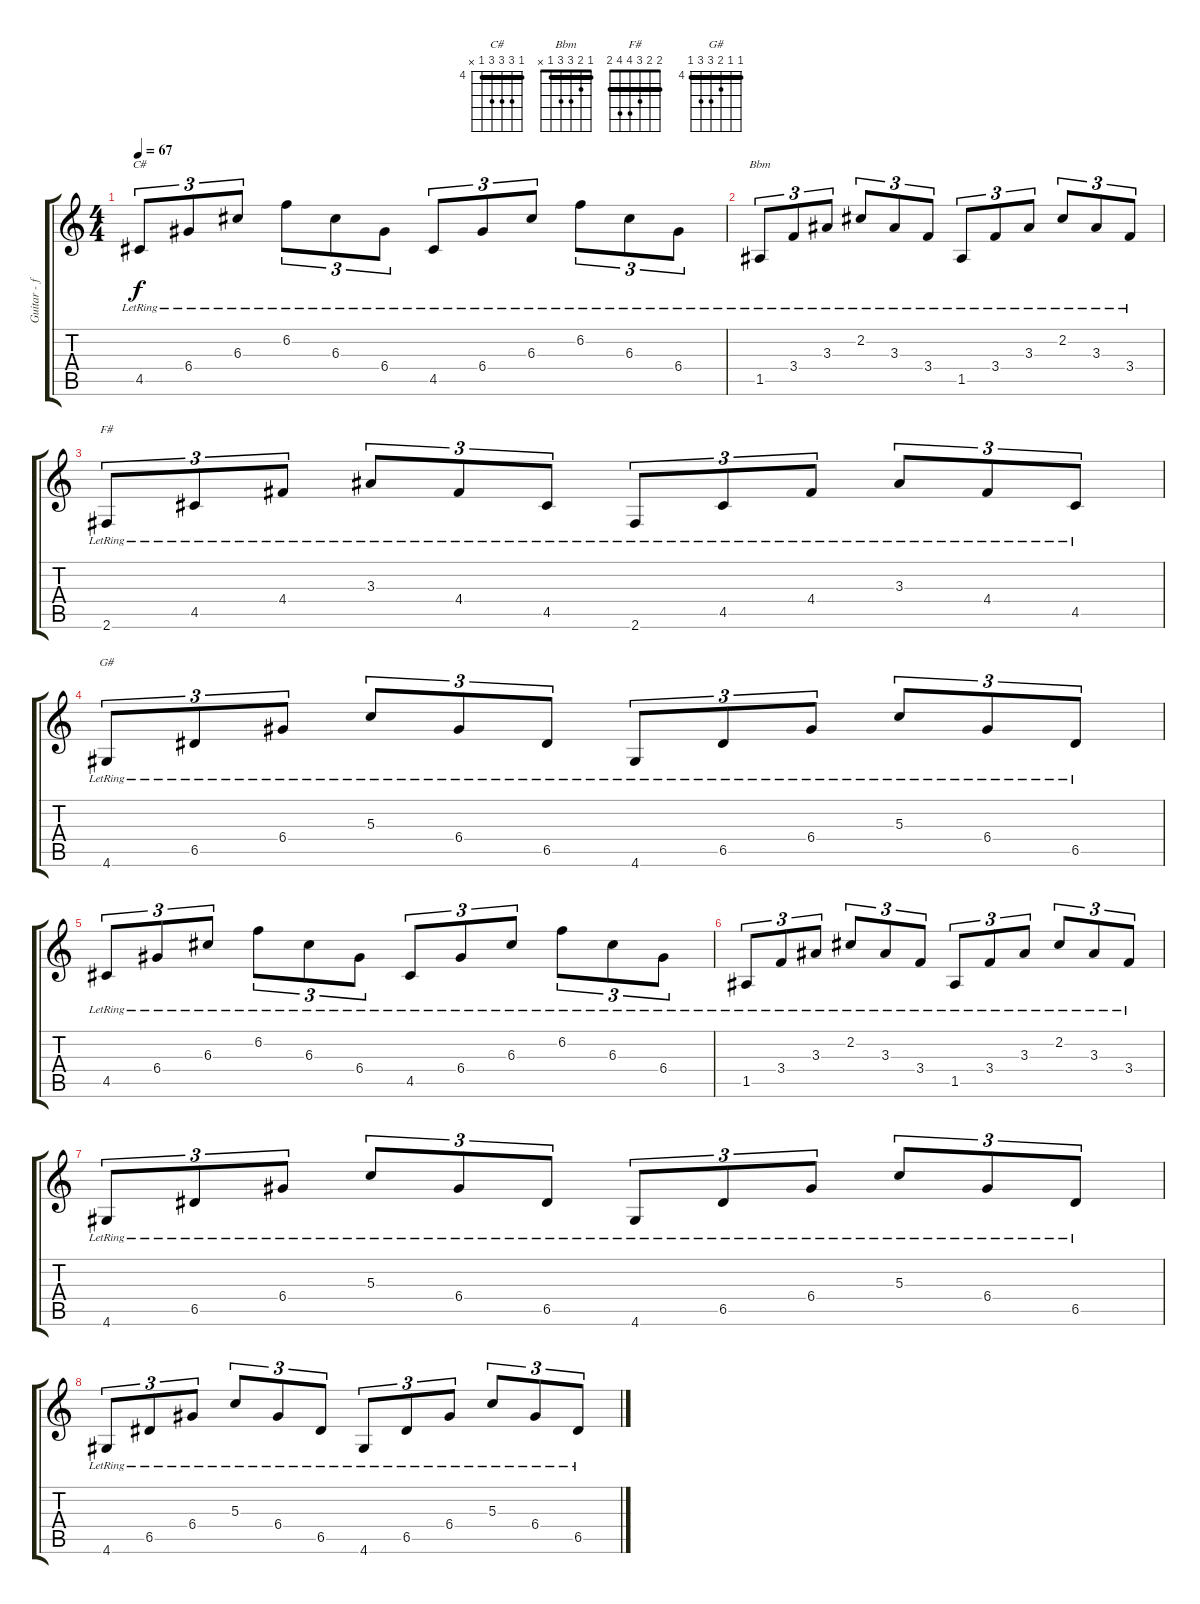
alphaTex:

\track ("Guitar - fingerstyle" "Guitar - f") {instrument electricguitarjazz}
\staff {score tabs}
\tuning (E4 B3 G3 D3 A2 E2) {hide}
\chord ("C#" 4 6 6 6 4 x) {firstfret 4 barre 4}
\chord ("Bbm" 1 2 3 3 1 x) {barre 1}
\chord ("F#" 2 2 3 4 4 2) {barre 2}
\chord ("G#" 4 4 5 6 6 4) {firstfret 4 barre 4}
\ts (4 4)
\tempo 67
\clef g2
\ks c
4.5{lr}.8{tu (3 2) ch "C#" dy f} 6.4{lr}.8{tu (3 2)} 6.3{lr}.8{tu (3 2)} 6.2{lr}.8{tu (3 2)} 6.3{lr}.8{tu (3 2)} 6.4{lr}.8{tu (3 2)} 4.5{lr}.8{tu (3 2)} 6.4{lr}.8{tu (3 2)} 6.3{lr}.8{tu (3 2)} 6.2{lr}.8{tu (3 2)} 6.3{lr}.8{tu (3 2)} 6.4{lr}.8{tu (3 2)} |
1.5{lr}.8{tu (3 2) ch "Bbm"} 3.4{lr}.8{tu (3 2)} 3.3{lr}.8{tu (3 2)} 2.2{lr}.8{tu (3 2)} 3.3{lr}.8{tu (3 2)} 3.4{lr}.8{tu (3 2)} 1.5{lr}.8{tu (3 2)} 3.4{lr}.8{tu (3 2)} 3.3{lr}.8{tu (3 2)} 2.2{lr}.8{tu (3 2)} 3.3{lr}.8{tu (3 2)} 3.4{lr}.8{tu (3 2)} |
2.6{lr}.8{tu (3 2) ch "F#"} 4.5{lr}.8{tu (3 2)} 4.4{lr}.8{tu (3 2)} 3.3{lr}.8{tu (3 2)} 4.4{lr}.8{tu (3 2)} 4.5{lr}.8{tu (3 2)} 2.6{lr}.8{tu (3 2)} 4.5{lr}.8{tu (3 2)} 4.4{lr}.8{tu (3 2)} 3.3{lr}.8{tu (3 2)} 4.4{lr}.8{tu (3 2)} 4.5{lr}.8{tu (3 2)} |
4.6{lr}.8{tu (3 2) ch "G#"} 6.5{lr}.8{tu (3 2)} 6.4{lr}.8{tu (3 2)} 5.3{lr}.8{tu (3 2)} 6.4{lr}.8{tu (3 2)} 6.5{lr}.8{tu (3 2)} 4.6{lr}.8{tu (3 2)} 6.5{lr}.8{tu (3 2)} 6.4{lr}.8{tu (3 2)} 5.3{lr}.8{tu (3 2)} 6.4{lr}.8{tu (3 2)} 6.5{lr}.8{tu (3 2)} |
4.5{lr}.8{tu (3 2)} 6.4{lr}.8{tu (3 2)} 6.3{lr}.8{tu (3 2)} 6.2{lr}.8{tu (3 2)} 6.3{lr}.8{tu (3 2)} 6.4{lr}.8{tu (3 2)} 4.5{lr}.8{tu (3 2)} 6.4{lr}.8{tu (3 2)} 6.3{lr}.8{tu (3 2)} 6.2{lr}.8{tu (3 2)} 6.3{lr}.8{tu (3 2)} 6.4{lr}.8{tu (3 2)} |
1.5{lr}.8{tu (3 2)} 3.4{lr}.8{tu (3 2)} 3.3{lr}.8{tu (3 2)} 2.2{lr}.8{tu (3 2)} 3.3{lr}.8{tu (3 2)} 3.4{lr}.8{tu (3 2)} 1.5{lr}.8{tu (3 2)} 3.4{lr}.8{tu (3 2)} 3.3{lr}.8{tu (3 2)} 2.2{lr}.8{tu (3 2)} 3.3{lr}.8{tu (3 2)} 3.4{lr}.8{tu (3 2)} |
4.6{lr}.8{tu (3 2)} 6.5{lr}.8{tu (3 2)} 6.4{lr}.8{tu (3 2)} 5.3{lr}.8{tu (3 2)} 6.4{lr}.8{tu (3 2)} 6.5{lr}.8{tu (3 2)} 4.6{lr}.8{tu (3 2)} 6.5{lr}.8{tu (3 2)} 6.4{lr}.8{tu (3 2)} 5.3{lr}.8{tu (3 2)} 6.4{lr}.8{tu (3 2)} 6.5{lr}.8{tu (3 2)} |
4.6{lr}.8{tu (3 2)} 6.5{lr}.8{tu (3 2)} 6.4{lr}.8{tu (3 2)} 5.3{lr}.8{tu (3 2)} 6.4{lr}.8{tu (3 2)} 6.5{lr}.8{tu (3 2)} 4.6{lr}.8{tu (3 2)} 6.5{lr}.8{tu (3 2)} 6.4{lr}.8{tu (3 2)} 5.3{lr}.8{tu (3 2)} 6.4{lr}.8{tu (3 2)} 6.5{lr}.8{tu (3 2)}
